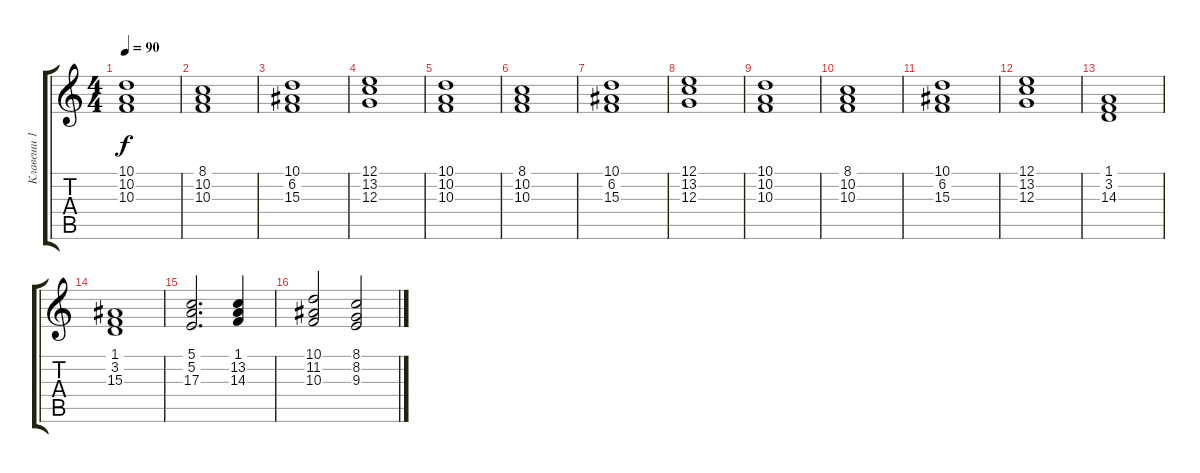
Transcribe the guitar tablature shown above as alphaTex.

\track ("Клавеши 1" "Клавеши 1") {instrument choiraahs}
\staff {score tabs}
\tuning (E4 B3 G3 D3 A2 E2) {hide}
\ts (4 4)
\tempo 90
\clef g2
\ks c
(10.1 10.2 10.3).1{dy f} |
(8.1 10.2 10.3).1 |
(10.1 6.2 15.3).1 |
(12.1 13.2 12.3).1 |
(10.1 10.2 10.3).1 |
(8.1 10.2 10.3).1 |
(10.1 6.2 15.3).1 |
(12.1 13.2 12.3).1 |
(10.1 10.2 10.3).1 |
(8.1 10.2 10.3).1 |
(10.1 6.2 15.3).1 |
(12.1 13.2 12.3).1 |
(1.1 3.2 14.3).1 |
(1.1 3.2 15.3).1 |
(5.1 5.2 17.3).2{d} (1.1 13.2 14.3).4 |
(10.1 11.2 10.3).2 (8.1 8.2 9.3).2
